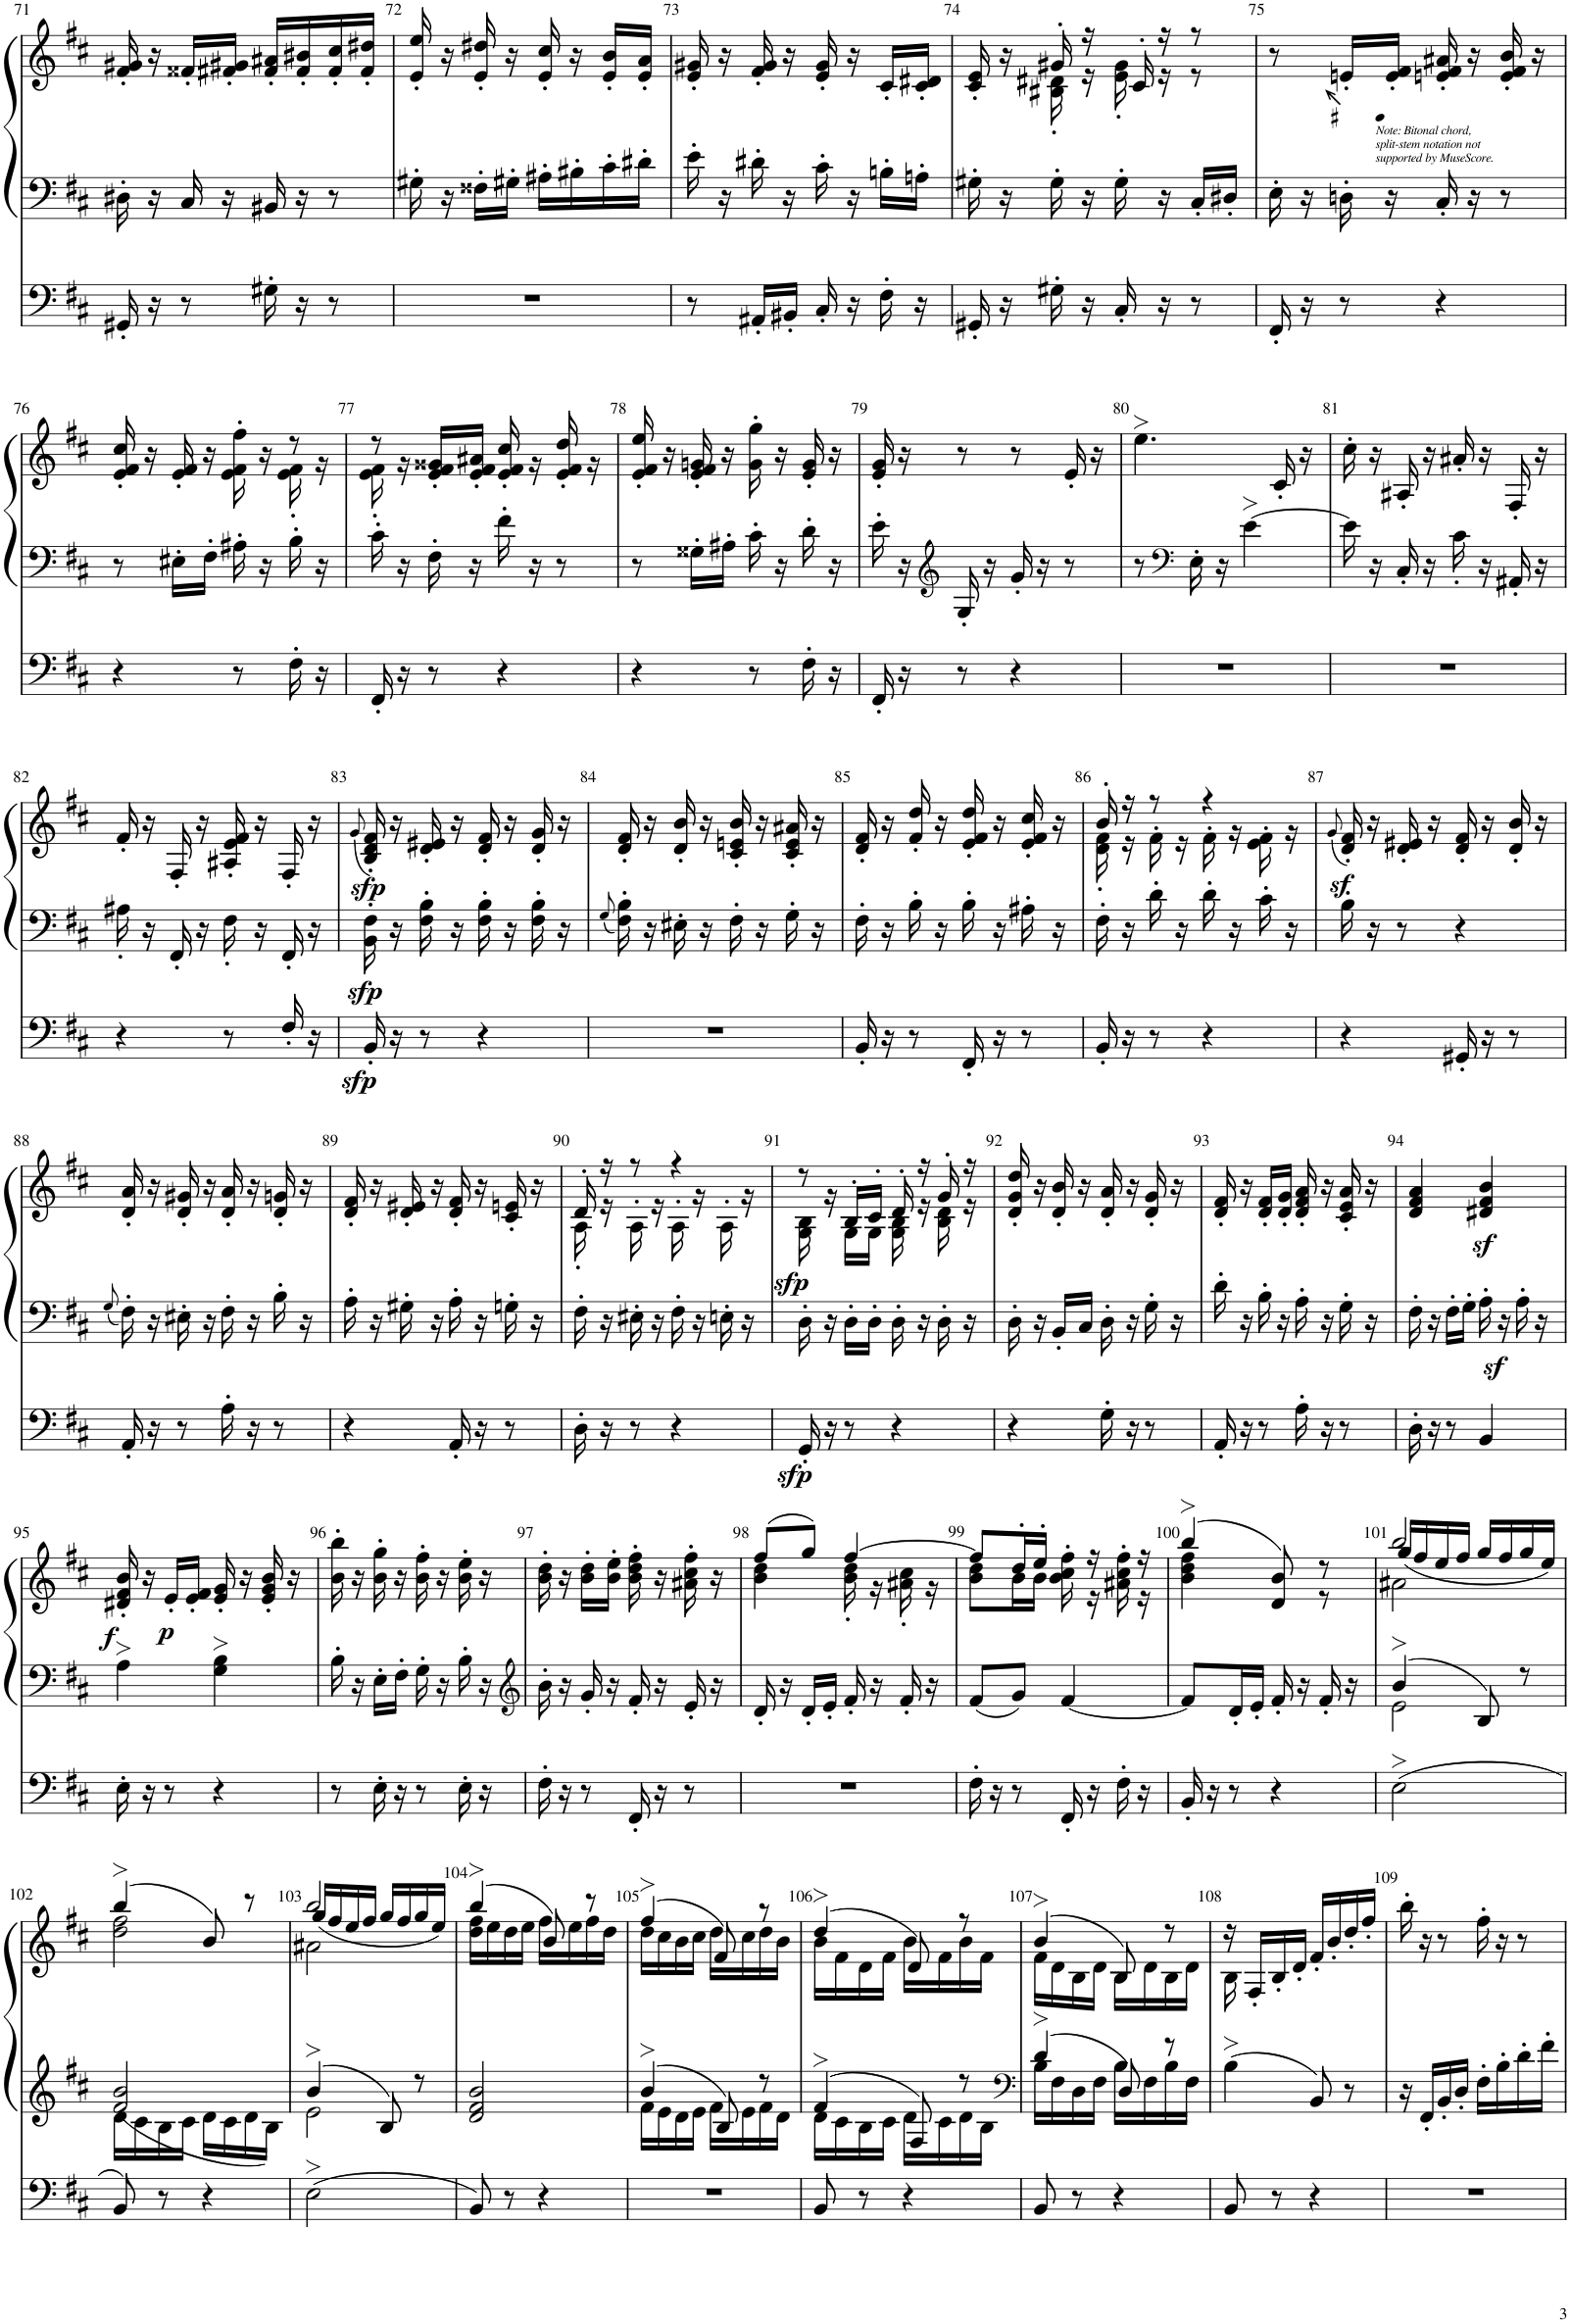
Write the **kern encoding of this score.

**kern	**kern	**kern	**kern
*part4	*part3	*part2	*part1
*staff4	*staff3	*staff2	*staff1
*I"Piano	*I"Piano	*I"Piano	*I"Piano
*I'Pno	*I'Pno	*I'Pno	*I'Pno
!!LO:PB:g=z
*clefFv4	*clefF4	*clefF4	*clefG2
*k[f#c#]	*k[f#c#]	*k[f#c#]	*k[f#c#]
*M2/4	*M2/4	*M2/4	*M2/4
=71	=71	=71	=71
16GGG#X'	16GG#X'/	16D#X'\	16f#/' 16g#X/'
16r	16r	16r	16r
8r	8r	16C#/	16f##X'/LL
.	.	16r	16f#X/' 16g#X/'JJ
16GG#X'	16G#X'\	16BB#X/	16f#/' 16a#X/'LL
16r	16r	16r	16f#/' 16b#X/'
8r	8r	8r	16f#/' 16cc#/'
.	.	.	16f#/' 16dd#X/'JJ
=72	=72	=72	=72
2r	2r	16G#X'\	16e/' 16ee/'
.	.	16r	16r
.	.	16F##X'\LL	16e/' 16dd#X/'
.	.	16G#X'\JJ	16r
.	.	16A#X'\LL	16e/' 16cc#/'
.	.	16B#X'\	16r
.	.	16c#'\	16e/' 16b/'LL
.	.	16d#X'\JJ	16e/' 16a/'JJ
=73	=73	=73	=73
8r	8r	16e'\	16e/' 16g#X/'
.	.	16r	16r
16AAA#X'/LL	16AA#X'/LL	16d#X'\	16f#/' 16g#/'
16BBB#X'/JJ	16BB#X'/JJ	16r	16r
16CC#'	16C#'/	16c#'\	16e/' 16g#/'
16r	16r	16r	16r
16FF#'	16F#'\	16Bn'\LL	16c#'/LL
16r	16r	16An'\JJ	16c#/' 16d#X/'JJ
=74	=74	=74	=74
*	*	*	*^
16GGG#X'	16GG#X'/	16G#X'\	16c#/' 16e/'	8ryy
16r	16r	16r	16r	.
16GG#X'	16G#X'\	16G#'\	16B#X\' 16d#X\'	16g#X'/
16r	16r	16r	16r	16r
16CC#'	16C#'/	16G#'\	16c#'/	16e\' 16g#\'
16r	16r	16r	16r	16r
8r	8r	16C#'/LL	8r	8r
.	.	16D#X'/JJ	.	.
*	*	*	*v	*v
=75	=75	=75	=75
16FFF#'	16FF#'/	16E'\	8r
16r	16r	16r	.
!	!	!	!LO:TX:b:i:t=Note&colon; Bitonal chord,
!	!	!	!LO:TX:b:t=split-stem notation not
!	!	!	!LO:TX:b:t=supported by MuseScore.
8r	8r	16Dn'\	16en/' 16e#X!/'LL
.	.	16r	16e#/' 16f#/'JJ
4r	4r	16C#'/	16en/' 16f#/' 16a#X/'
.	.	16r	16r
.	.	8r	16e/' 16f#/' 16b/'
.	.	.	16r
!!LO:LB:g=z
=76	=76	=76	=76
*	*	*	*^
4r	4r	8r	16e/' 16f#/' 16cc#/'	4.ryy
.	.	.	16r	.
.	.	16E#X'\LL	16e/' 16f#/'	.
.	.	16F#'\JJ	16r	.
8r	8r	16A#X'\	16e\'> 16f#\'> 16ff#\'>	.
.	.	16r	16r	.
16FF#'	16F#'\	16B'\	8r	16e\' 16f#\'
16r	16r	16r	.	16r
=77	=77	=77	=77	=77
16FFF#'	16FF#'/	16c#'\	8r	16e\' 16f#\'
16r	16r	16r	.	16r
8r	8r	16F#'\	4.ryy	16e/'< 16f#/'< 16g##X/'<LL
.	.	16r	.	16e/'< 16f#/'< 16a#X/'<JJ
4r	4r	16f#'\	.	16e/'< 16f#/'< 16cc#/'<
.	.	16r	.	16r
.	.	8r	.	16e/'< 16f#/'< 16dd/'<
.	.	.	.	16r
*	*	*	*v	*v
=78	=78	=78	=78
4r	4r	8r	16e/'< 16f#/'< 16ee/'<
.	.	.	16r
.	.	16G##X'\LL	16e/'< 16f#/'< 16gn/'<
.	.	16A#X'\JJ	16r
8r	8r	16c#'\	16g\'> 16gg\'>
.	.	16r	16r
16FF#'	16F#'\	16d'\	16e/'< 16g/'<
16r	16r	16r	16r
=79	=79	=79	=79
16FFF#'	16FF#'/	16e'\	16e/'< 16g/'<
16r	16r	16r	16r
*	*	*clefG2	*
8r	8r	16G'/	8r
.	.	16r	.
4r	4r	16g'/	8r
.	.	16r	.
.	.	8r	16e'</
.	.	.	16r
=80	=80	=80	=80
2r	2r	8r	4.ee>\
*	*	*clefF4	*
.	.	16E'>\	.
.	.	16r	.
.	.	[4e>\	.
.	.	.	16c#'</
.	.	.	16r
=81	=81	=81	=81
2r	2r	16e\]	16cc#'>\
.	.	16r	16r
.	.	16C#'</	16A#X'</
.	.	16r	16r
.	.	16c#'<\	16a#X'</
.	.	16r	16r
.	.	16AA#X'</	16F#'</
.	.	16r	16r
!!LO:LB:g=z
=82	=82	=82	=82
4r	4r	16A#X'<\	16f#'</
.	.	16r	16r
.	.	16FF#'</	16F#'</
.	.	16r	16r
8r	8r	16F#'<\	16A#X/'< 16e/'< 16f#/'<
.	.	16r	16r
16FF#'<	16F#'</	16FF#'</	16F#'</
16r	16r	16r	16r
=83	=83	=83	=83
.	.	.	(8qg/
16BBB'<	16BB'</	16BB\' 16F#\'	16B/' 16d/' 16f#/')
16r	16r	16r	16r
8r	8r	16F#\' 16B\'	16d/' 16e#X/'
.	.	16r	16r
4r	4r	16F#\' 16B\'	16d/' 16f#/'
.	.	16r	16r
.	.	16F#\' 16B\'	16d/' 16g/'
.	.	16r	16r
=84	=84	=84	=84
.	.	(8qG/	.
2r	2r	16F#\' 16B\')	16d/' 16f#/'
.	.	16r	16r
.	.	16E#X'\	16d/' 16b/'
.	.	16r	16r
.	.	16F#'\	16c#/' 16en/' 16b/'
.	.	16r	16r
.	.	16G'\	16c#/' 16e/' 16a#X/'
.	.	16r	16r
=85	=85	=85	=85
16BBB'	16BB'/	16F#'\	16d/' 16f#/'
16r	16r	16r	16r
8r	8r	16B'\	16f#/' 16dd/'
.	.	16r	16r
16FFF#'	16FF#'/	16B'\	16e/' 16f#/' 16dd/'
16r	16r	16r	16r
8r	8r	16A#X'\	16e/' 16f#/' 16cc#/'
.	.	16r	16r
=86	=86	=86	=86
*	*	*	*^
16BBB'	16BB'/	16F#'\	16b'/	16d\' 16f#\'
16r	16r	16r	16r	16r
8r	8r	16d'\	8r	16f#'>\
.	.	16r	.	16r
4r	4r	16d'\	4r	16f#'>\
.	.	16r	.	16r
.	.	16c#'\	.	16e\'> 16f#\'>
.	.	16r	.	16r
*	*	*	*v	*v
=87	=87	=87	=87
.	.	.	(8qg/
4r	4r	16B'\	16d/' 16f#/')
.	.	16r	16r
.	.	8r	16d/' 16e#X/'
.	.	.	16r
16GGG#X'	16GG#X'/	4r	16d/' 16f#/'
16r	16r	.	16r
8r	8r	.	16d/' 16b/'
.	.	.	16r
!!LO:LB:g=z
=88	=88	=88	=88
.	.	(8qG/	.
16AAA'	16AA'/	16F#'\)	16d/' 16a/'
16r	16r	16r	16r
8r	8r	16E#X'\	16d/' 16g#X/'
.	.	16r	16r
16AA'	16A'\	16F#'\	16d/' 16a/'
16r	16r	16r	16r
8r	8r	16B'\	16d/' 16gn/'
.	.	16r	16r
=89	=89	=89	=89
4r	4r	16A'\	16d/' 16f#/'
.	.	16r	16r
.	.	16G#X'\	16d/' 16e#X/'
.	.	16r	16r
16AAA'	16AA'/	16A'\	16d/' 16f#/'
16r	16r	16r	16r
8r	8r	16Gn'\	16c#/' 16en/'
.	.	16r	16r
=90	=90	=90	=90
*	*	*	*^
16DD'	16D'\	16F#'\	16d'/	16A'\
16r	16r	16r	16r	16r
8r	8r	16E#X'\	8r	16A'>\
.	.	16r	.	16r
4r	4r	16F#'>\	4r	16A'>\
.	.	16r	.	16r
.	.	16En'\	.	16A'>\
.	.	16r	.	16r
=91	=91	=91	=91	=91
16GGG'	16GG'/	16D'\	8r	16G\ 16B\
16r	16r	16r	.	16r
8r	8r	16D'\LL	16B'/LL	16G\LL
.	.	16D'\JJ	16c#'/JJ	16G\JJ
4r	4r	16D'\	16d'/	16G\ 16B\
.	.	16r	16r	16r
.	.	16D'\	16g'/	16B\ 16d\
.	.	16r	16r	16r
*	*	*	*v	*v
=92	=92	=92	=92
4r	4r	16D'\	16d/' 16g/' 16dd/'
.	.	16r	16r
.	.	16BB'/LL	16d/' 16b/'
.	.	16C#/JJ	16r
16GG'	16G'\	16D'\	16d/' 16a/'
16r	16r	16r	16r
8r	8r	16G'\	16d/' 16g/'
.	.	16r	16r
=93	=93	=93	=93
16AAA'	16AA'/	16d'\	16d/'< 16f#/'<
16r	16r	16r	16r
8r	8r	16B'\	16d/'< 16f#/'<LL
.	.	16r	16d/'< 16g/'<JJ
16AA'	16A'\	16A'\	16d/'< 16f#/'< 16a/'<
16r	16r	16r	16r
8r	8r	16G'\	16c#/' 16e/' 16a/'
.	.	16r	16r
=94	=94	=94	=94
16DD'	16D'\	16F#'\	4d/ 4f#/ 4a/
16r	16r	16r	.
8r	8r	16F#'\LL	.
.	.	16G'\JJ	.
4BBB	4BB/	16A'\	4d#X/ 4f#/ 4b/
.	.	16r	.
.	.	16A'\	.
.	.	16r	.
!!LO:LB:g=z
=95	=95	=95	=95
16EE'	16E'\	4A>\	16d#X/' 16f#/' 16b/'
16r	16r	.	16r
8r	8r	.	16e'/LL
.	.	.	16e/' 16f#/'JJ
4r	4r	4G\> 4B\>	16e/' 16g/'
.	.	.	16r
.	.	.	16e/' 16g/' 16b/'
.	.	.	16r
=96	=96	=96	=96
8r	8r	16B'\	16b\' 16bb\'
.	.	16r	16r
16EE'	16E'\	16E'\LL	16b\' 16gg\'
16r	16r	16F#'\JJ	16r
8r	8r	16G'\	16b\' 16ff#\'
.	.	16r	16r
16EE'	16E'\	16B'\	16b\' 16ee\'
16r	16r	16r	16r
=97	=97	=97	=97
*	*	*clefG2	*
16FF#'	16F#'\	16b'\	16b\' 16dd\'
16r	16r	16r	16r
8r	8r	16g'/	16b\' 16dd\'LL
.	.	16r	16b\' 16ee\'JJ
16FFF#'	16FF#'/	16f#'/	16b\' 16dd\' 16ff#\'
16r	16r	16r	16r
8r	8r	16e'/	16a#X\' 16cc#\' 16ff#\'
.	.	16r	16r
=98	=98	=98	=98
*	*	*	*^
2r	2r	16d'/	(8ff#/L	4b\ 4dd\
.	.	16r	.	.
.	.	16d'/LL	8gg/J)	.
.	.	16e'/JJ	.	.
.	.	16f#'/	[4ff#/	16b\' 16dd\'
.	.	16r	.	16r
.	.	16f#'/	.	16a#X\' 16cc#\'
.	.	16r	.	16r
=99	=99	=99	=99	=99
16FF#'	16F#'\	(8f#/L	8ff#/L]	8b\ 8dd\L
16r	16r	.	.	.
8r	8r	8g/J)	16dd'/L	16b\L
.	.	.	16ee'/JJ	16b\JJ
16FFF#'	16FF#'/	[4f#/	16b\' 16cc#\' 16ff#\'	16ryy
16r	16r	.	16r	16r
16FF#'	16F#'\	.	16a#X\' 16cc#\' 16ff#\'	16ryy
16r	16r	.	16r	16r
=100	=100	=100	=100	=100
16BBB'	16BB'/	8f#/L]	(4bb>/	4b\ 4dd\ 4ff#\
16r	16r	.	.	.
8r	8r	16d'/L	.	.
.	.	16e'/JJ	.	.
4r	4r	16f#'/	8d/ 8b/)	8ryy
.	.	16r	.	.
.	.	16f#'/	8r	8r
.	.	16r	.	.
=101	=101	=101	=101	=101
*	*	*^	*	*^
(2EE>	(2E>\	(4b>/	2e\	2bb/	(16gg/LL	2a#X\
.	.	.	.	.	16ff#/	.
.	.	.	.	.	16ee/	.
.	.	.	.	.	16ff#/JJ	.
.	.	8B/)	.	.	16gg/LL	.
.	.	.	.	.	16ff#/	.
.	.	8r	.	.	16gg/	.
.	.	.	.	.	16ee/JJ)	.
*	*	*	*	*	*v	*v
!!LO:LB:g=z
=102	=102	=102	=102	=102	=102
8BBB)	8BB/)	(2f#/ 2b/	16d\LL	(4bb>/	2dd\ 2ff#\
.	.	.	16c#\	.	.
8r	8r	.	16B\	.	.
.	.	.	16c#\JJ	.	.
4r	4r	.	16d\LL	8b/)	.
.	.	.	16c#\	.	.
.	.	.	16d\	8r	.
.	.	.	16B\JJ)	.	.
=103	=103	=103	=103	=103	=103
*	*	*	*	*	*^
(2EE>	(2E>\	(4b>/	2e\	2bb/	(16gg/LL	2a#X\
.	.	.	.	.	16ff#/	.
.	.	.	.	.	16ee/	.
.	.	.	.	.	16ff#/JJ	.
.	.	8B/)	.	.	16gg/LL	.
.	.	.	.	.	16ff#/	.
.	.	8r	.	.	16gg/	.
.	.	.	.	.	16ee/JJ)	.
*	*	*v	*v	*	*	*
*	*	*	*	*v	*v
=104	=104	=104	=104	=104
8BBB)	8BB/)	2d/ 2f#/ 2b/	(4bb>/	16dd\ 16ff#\LL
.	.	.	.	16ee\
8r	8r	.	.	16dd\
.	.	.	.	16ee\JJ
4r	4r	.	8b/)	16ff#\LL
.	.	.	.	16ee\
.	.	.	8r	16ff#\
.	.	.	.	16dd\JJ
=105	=105	=105	=105	=105
*	*	*^	*	*
2r	2r	(4b>/	16f#\LL	(4ff#>/	16dd\LL
.	.	.	16e\	.	16cc#\
.	.	.	16d\	.	16b\
.	.	.	16e\JJ	.	16cc#\JJ
.	.	8B/)	16f#\LL	8f#/)	16dd\LL
.	.	.	16e\	.	16cc#\
.	.	8r	16f#\	8r	16dd\
.	.	.	16d\JJ	.	16b\JJ
=106	=106	=106	=106	=106	=106
8BBB	8BB/	(4f#>/	16d\LL	(4dd>/	16b\LL
.	.	.	16c#\	.	16f#\
8r	8r	.	16B\	.	16d\
.	.	.	16c#\JJ	.	16f#\JJ
4r	4r	8F#/)	16d\LL	8d/)	16b\LL
.	.	.	16c#\	.	16f#\
.	.	8r	16d\	8r	16b\
.	.	.	16B\JJ	.	16f#\JJ
=107	=107	=107	=107	=107	=107
*	*	*clefF4	*	*	*
8BBB	8BB/	(4d>/	16B\LL	(4b>/	16f#\LL
.	.	.	16F#\	.	16d\
8r	8r	.	16D\	.	16B\
.	.	.	16F#\JJ	.	16d\JJ
4r	4r	8D/)	16B\LL	8B/)	16B\LL
.	.	.	16F#\	.	16d\
.	.	8r	16B\	8r	16B\
.	.	.	16F#\JJ	.	16d\JJ
*	*	*v	*v	*	*
=108	=108	=108	=108	=108
8BBB	8BB/	(4B>\	16r	16B\
.	.	.	16ryy	16F#'</LL
8r	8r	.	8ryy	16B'</
.	.	.	.	16d'</JJ
4r	4r	8BB/)	4ryy	16f#'</LL
.	.	.	.	16b'</
.	.	8r	.	16dd'</
.	.	.	.	16ff#'</JJ
*	*	*	*v	*v
=109	=109	=109	=109
2r	2r	16r	16bb'>\
.	.	16FF#'</LL	16r
.	.	16BB'</	8r
.	.	16D'</JJ	.
.	.	16F#'>\LL	16ff#'>\
.	.	16B'>\	16r
.	.	16d'>\	8r
.	.	16f#'>\JJ	.
=	=	=	=
*-	*-	*-	*-
